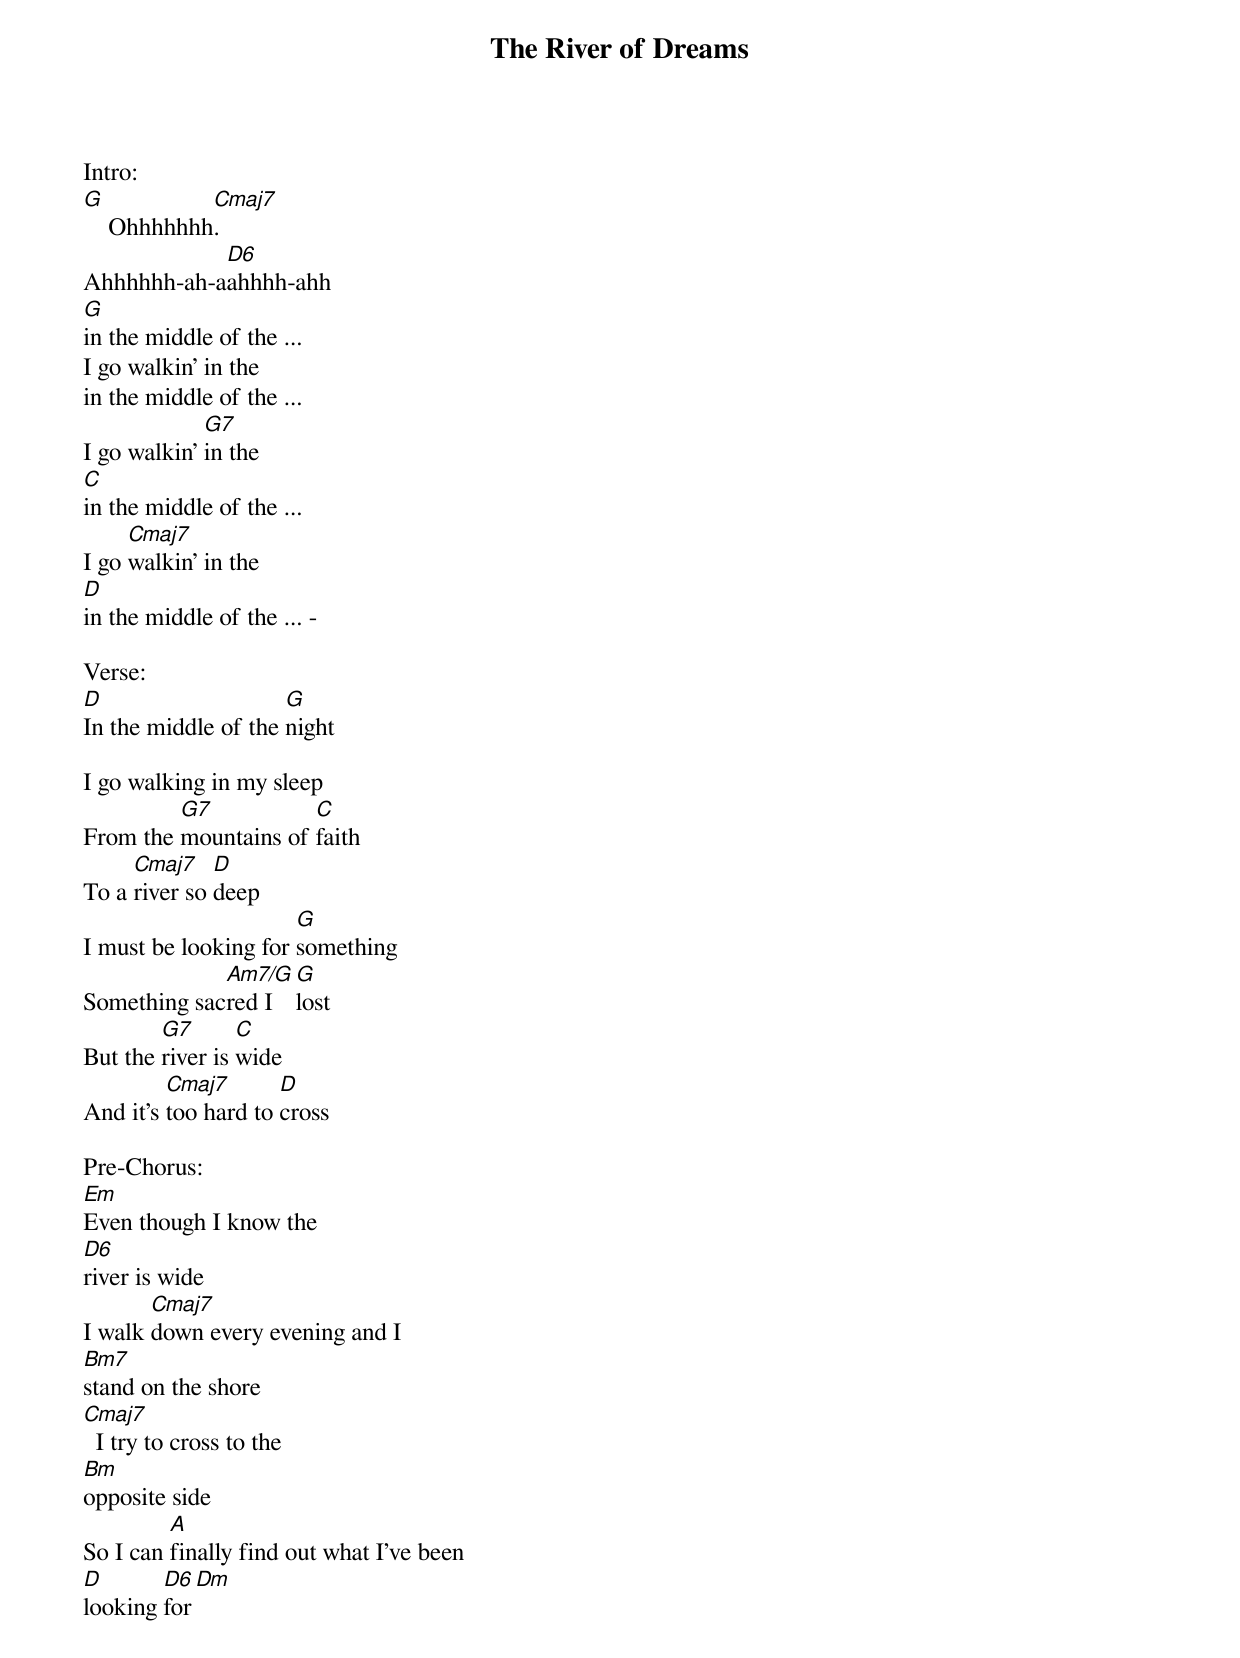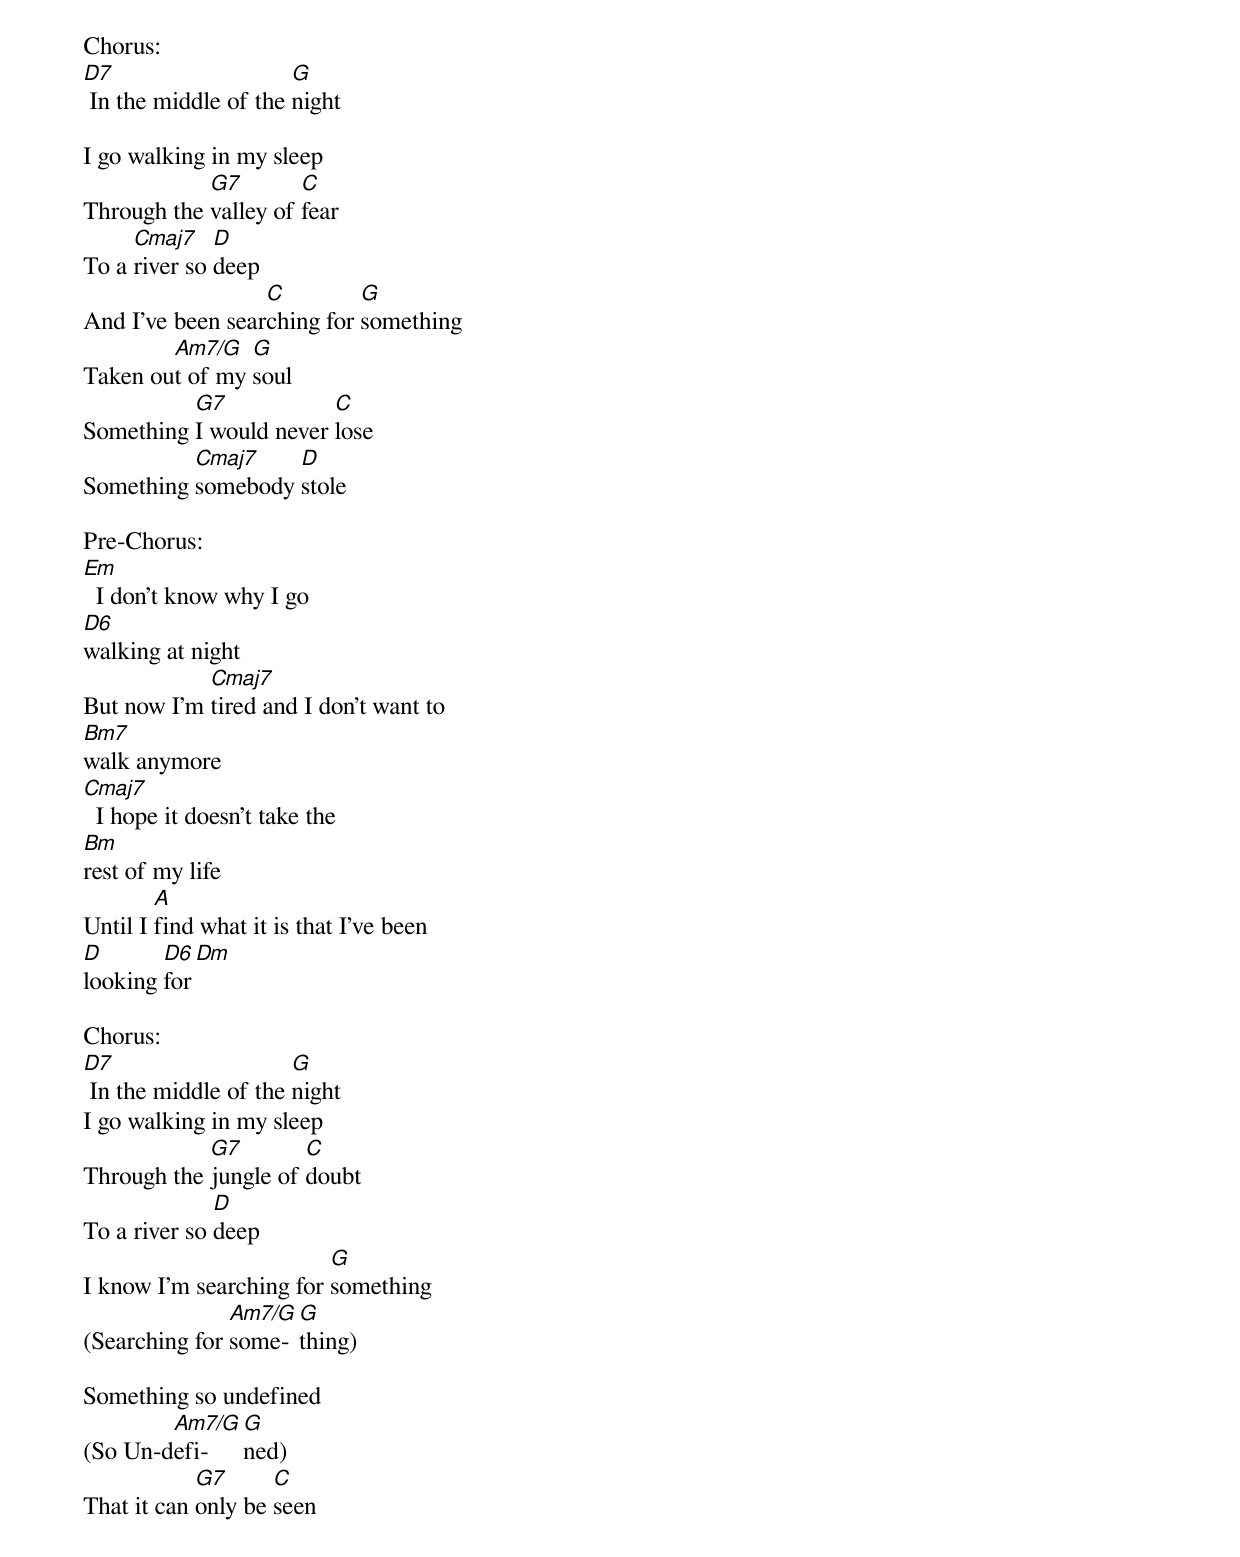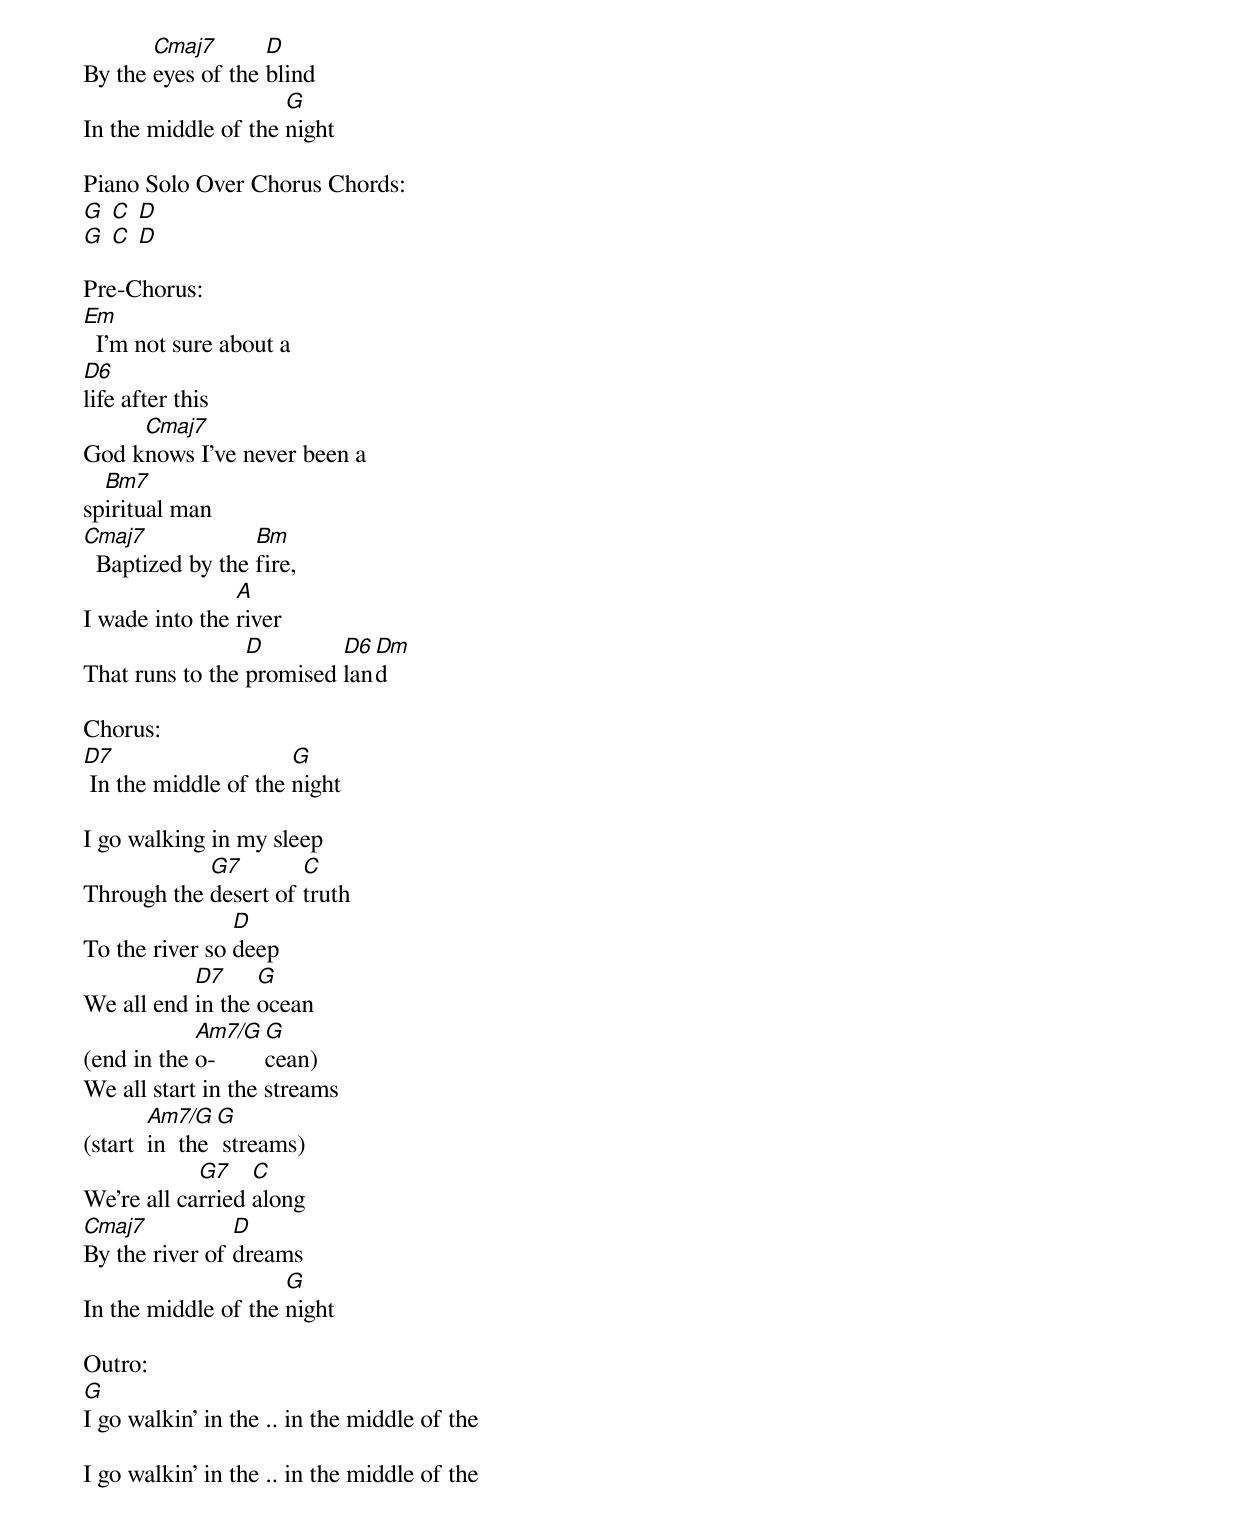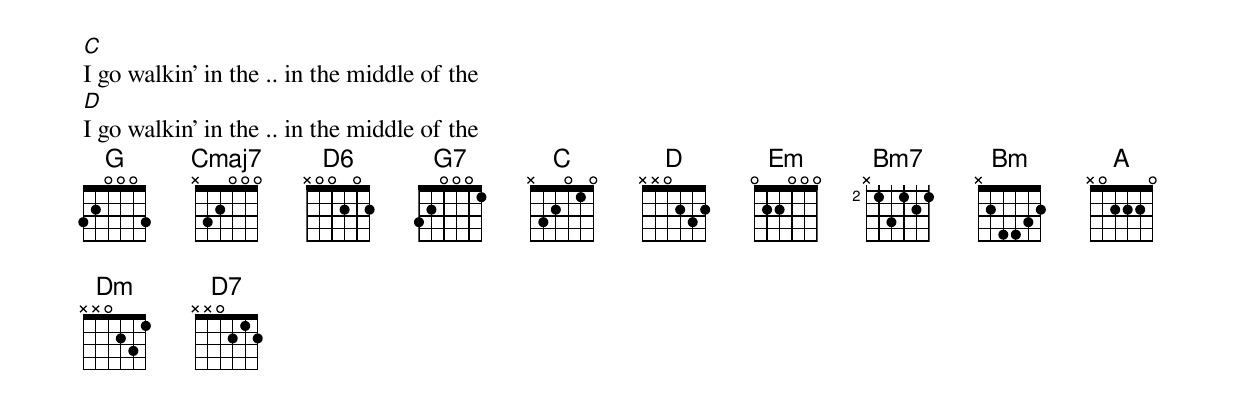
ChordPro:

{title:The River of Dreams}
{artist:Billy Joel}
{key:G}
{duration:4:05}
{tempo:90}

Intro:
[G]    Ohhhhhhh[Cmaj7].
Ahhhhhh-ah-a[D6]ahhhh-ahh
[G]in the middle of the ...
I go walkin' in the
in the middle of the ...
I go walkin' [G7]in the
[C]in the middle of the ...
I go [Cmaj7]walkin' in the
[D]in the middle of the ... -

Verse:
[D]In the middle of the [G]night

I go walking in my sleep
From the [G7]mountains of [C]faith
To a [Cmaj7]river so [D]deep
I must be looking for [G]something
Something sac[Am7/G]red I [G]lost
But the [G7]river is [C]wide
And it's [Cmaj7]too hard to [D]cross

Pre-Chorus:
[Em]Even though I know the
[D6]river is wide
I walk [Cmaj7]down every evening and I
[Bm7]stand on the shore
[Cmaj7]  I try to cross to the
[Bm]opposite side
So I can [A]finally find out what I've been
[D]looking [D6]for[Dm]

Chorus:
[D7] In the middle of the [G]night

I go walking in my sleep
Through the [G7]valley of [C]fear
To a [Cmaj7]river so [D]deep
And I've been sear[C]ching for [G]something
Taken ou[Am7/G]t of my [G]soul
Something [G7]I would never [C]lose
Something [Cmaj7]somebody [D]stole

Pre-Chorus:
[Em]  I don't know why I go
[D6]walking at night
But now I'm [Cmaj7]tired and I don't want to
[Bm7]walk anymore
[Cmaj7]  I hope it doesn't take the
[Bm]rest of my life
Until I [A]find what it is that I've been
[D]looking [D6]for[Dm]

Chorus:
[D7] In the middle of the [G]night
I go walking in my sleep
Through the [G7]jungle of [C]doubt
To a river so [D]deep
I know I'm searching for [G]something
(Searching for [Am7/G]some- [G]thing)

Something so undefined
(So Un-d[Am7/G]efi-  [G]ned)
That it can [G7]only be [C]seen
By the [Cmaj7]eyes of the [D]blind
In the middle of the [G]night

Piano Solo Over Chorus Chords:
[G] [C] [D]
[G] [C] [D]

Pre-Chorus:
[Em]  I'm not sure about a
[D6]life after this
God k[Cmaj7]nows I've never been a
sp[Bm7]iritual man
[Cmaj7]  Baptized by the [Bm]fire,
I wade into the [A]river
That runs to the [D]promised [D6]lan[Dm]d

Chorus:
[D7] In the middle of the [G]night

I go walking in my sleep
Through the [G7]desert of [C]truth
To the river so [D]deep
We all end [D7]in the [G]ocean
(end in the [Am7/G]o-[G]cean)
We all start in the streams
(start  [Am7/G]in  the[G] streams)
We're all ca[G7]rried [C]along
[Cmaj7]By the river of [D]dreams
In the middle of the [G]night

Outro:
[G]I go walkin' in the .. in the middle of the

I go walkin' in the .. in the middle of the
[C]I go walkin' in the .. in the middle of the
[D]I go walkin' in the .. in the middle of the
